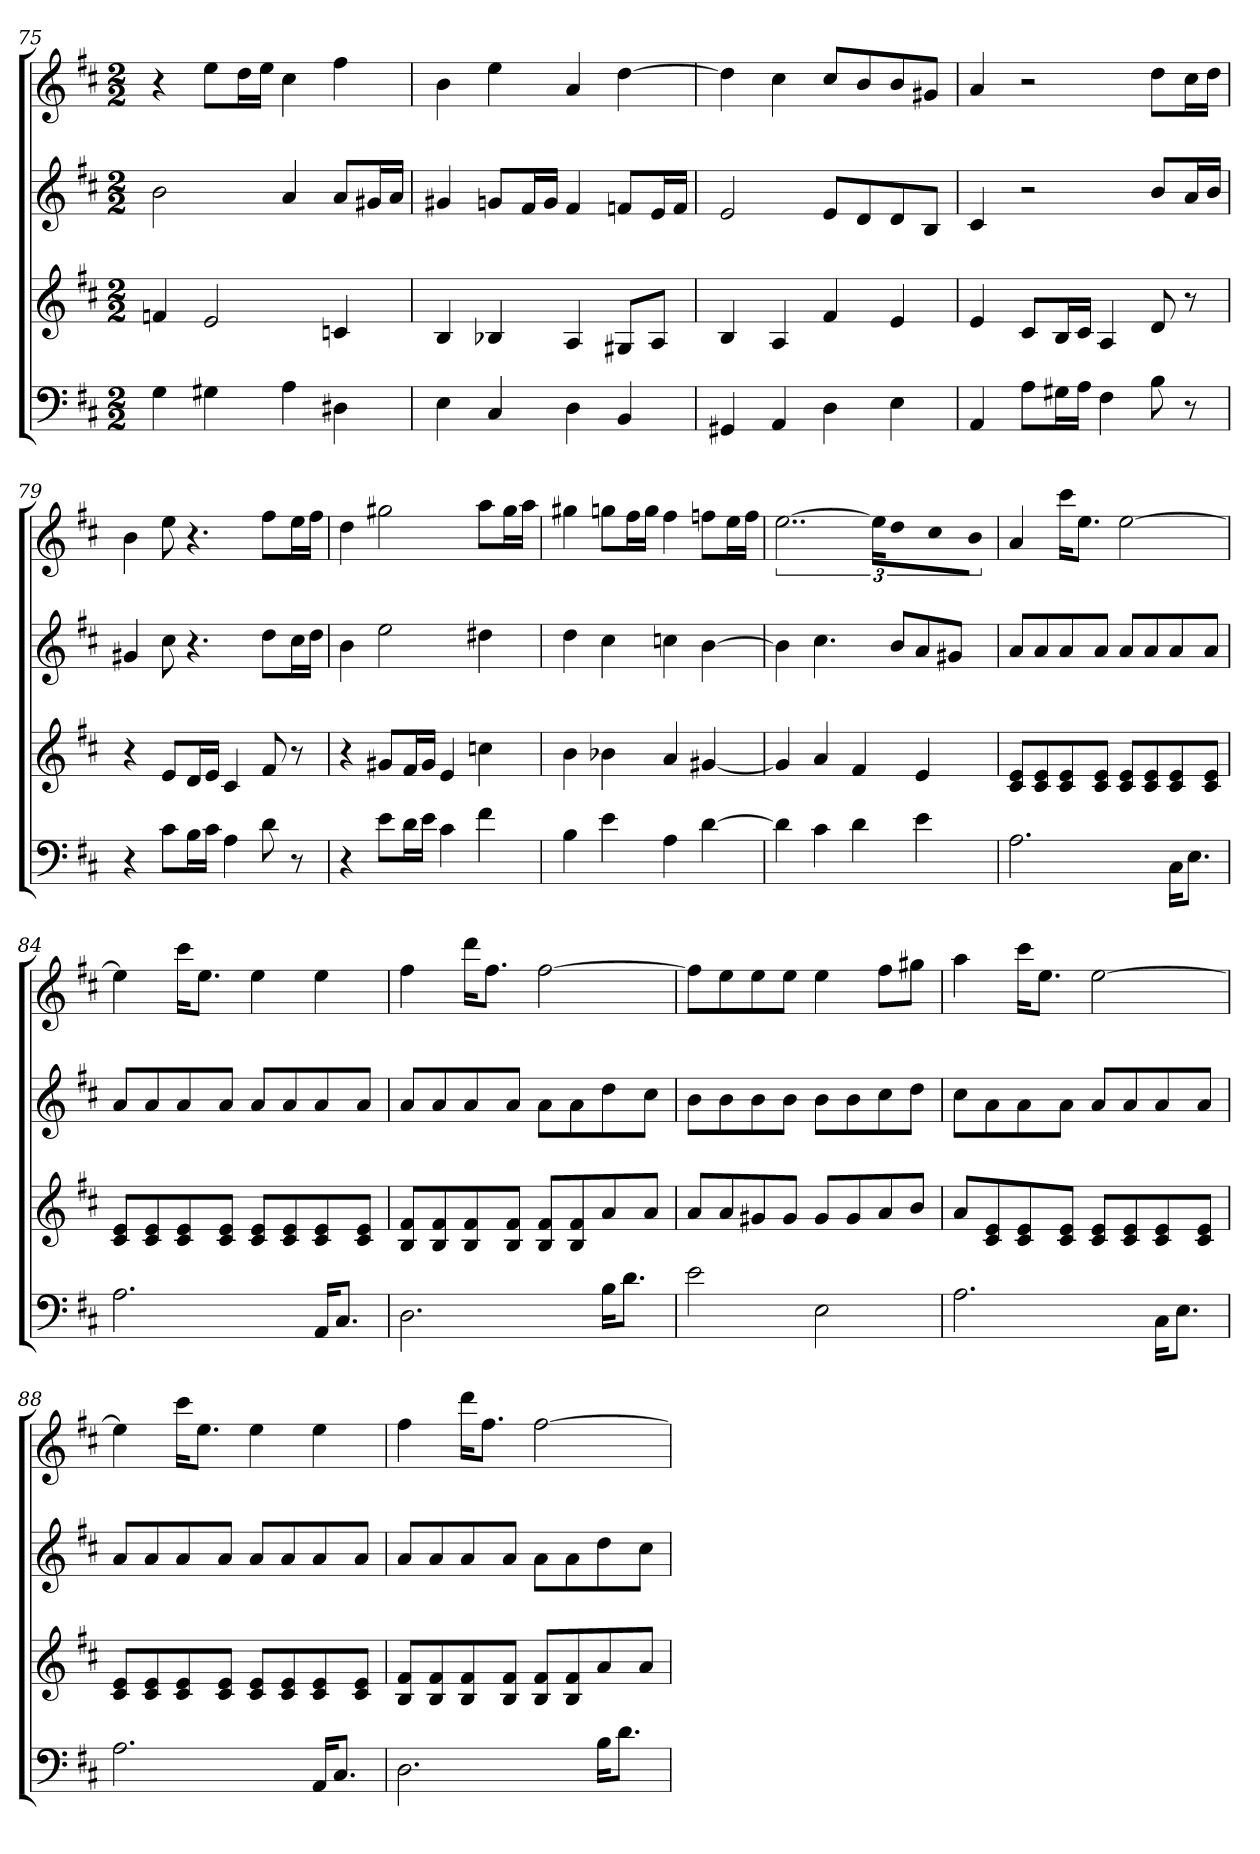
**kern	**kern	**kern	**kern
*part4	*part3	*part2	*part1
*staff4	*staff3	*staff2	*staff1
*k[f#c#]	*k[f#c#]	*k[f#c#]	*k[f#c#]
*D:	*D:	*D:	*D:
*M2/2	*M2/2	*M2/2	*M2/2
=75	=75	=75	=75
4G	4fn	2b	4r
4G#X	2e	.	8eeL
.	.	.	16ddL
.	.	.	16eeJJ
4A	.	4a	4cc#
4D#X	4cn	8aL	4ff#
.	.	16g#XL	.
.	.	16aJJ	.
=76	=76	=76	=76
4E	4B	4g#X	4b
4C#	4B-X	8gnL	4ee
.	.	16f#L	.
.	.	16gJJ	.
4D	4A	4f#	4a
4BB	8G#XL	8fnL	[4dd
.	8AJ	16eL	.
.	.	16fJJ	.
=77	=77	=77	=77
4GG#X	4B	2e	4dd]
4AA	4A	.	4cc#
4D	4f#	8eL	8cc#L
.	.	8d	8b
4E	4e	8d	8b
.	.	8BJ	8g#XJ
=78	=78	=78	=78
4AA	4e	4c#	4a
8AL	8c#L	2r	2r
16G#XL	16BL	.	.
16AJJ	16c#JJ	.	.
4F#	4A	.	.
8B	8d	8bL	8ddL
8r	8r	16aL	16cc#L
.	.	16bJJ	16ddJJ
=79	=79	=79	=79
4r	4r	4g#X	4b
8c#L	8eL	8cc#	8ee
16BL	16dL	4.r	4.r
16c#JJ	16eJJ	.	.
4A	4c#	.	.
8d	8f#	8ddL	8ff#L
8r	8r	16cc#L	16eeL
.	.	16ddJJ	16ff#JJ
=80	=80	=80	=80
4r	4r	4b	4dd
8eL	8g#XL	2ee	2gg#X
16dL	16f#L	.	.
16eJJ	16g#JJ	.	.
4c#	4e	.	.
4f#	4ccn	4dd#X	8aaL
.	.	.	16gg#L
.	.	.	16aaJJ
=81	=81	=81	=81
4B	4b	4dd	4gg#X
4e	4b-X	4cc#	8ggnL
.	.	.	16ff#L
.	.	.	16ggJJ
4A	4a	4ccn	4ff#
[4d	[4g#X	[4b	8ffnL
.	.	.	16eeL
.	.	.	16ffJJ
=82	=82	=82	=82
4d]	4g#]	4b]	[3..ee
4c#	4a	4.cc#	.
4d	4f#	.	.
.	.	.	24eeKL]
.	.	8bL	8dd
4e	4e	8a	8cc#
.	.	8g#XJ	8bJ
=83	=83	=83	=83
2.A	8c# 8eL	8aL	4a
.	8c# 8e	8a	.
.	8c# 8e	8a	16ccc#KL
.	.	.	8.eeJ
.	8c# 8eJ	8aJ	.
.	8c# 8eL	8aL	[2ee
.	8c# 8e	8a	.
16C#KL	8c# 8e	8a	.
8.EJ	.	.	.
.	8c# 8eJ	8aJ	.
=84	=84	=84	=84
2.A	8c# 8eL	8aL	4ee]
.	8c# 8e	8a	.
.	8c# 8e	8a	16ccc#KL
.	.	.	8.eeJ
.	8c# 8eJ	8aJ	.
.	8c# 8eL	8aL	4ee
.	8c# 8e	8a	.
16AAKL	8c# 8e	8a	4ee
8.C#J	.	.	.
.	8c# 8eJ	8aJ	.
=85	=85	=85	=85
2.D	8B 8f#L	8aL	4ff#
.	8B 8f#	8a	.
.	8B 8f#	8a	16dddKL
.	.	.	8.ff#J
.	8B 8f#J	8aJ	.
.	8B 8f#L	8aL	[2ff#
.	8B 8f#	8a	.
16BKL	8a	8dd	.
8.dJ	.	.	.
.	8aJ	8cc#J	.
=86	=86	=86	=86
2e	8aL	8bL	8ff#L]
.	8a	8b	8ee
.	8g#X	8b	8ee
.	8g#J	8bJ	8eeJ
2E	8g#L	8bL	4ee
.	8g#	8b	.
.	8a	8cc#	8ff#L
.	8bJ	8ddJ	8gg#XJ
=87	=87	=87	=87
2.A	8aL	8cc#L	4aa
.	8c# 8e	8a	.
.	8c# 8e	8a	16ccc#KL
.	.	.	8.eeJ
.	8c# 8eJ	8aJ	.
.	8c# 8eL	8aL	[2ee
.	8c# 8e	8a	.
16C#KL	8c# 8e	8a	.
8.EJ	.	.	.
.	8c# 8eJ	8aJ	.
=88	=88	=88	=88
2.A	8c# 8eL	8aL	4ee]
.	8c# 8e	8a	.
.	8c# 8e	8a	16ccc#KL
.	.	.	8.eeJ
.	8c# 8eJ	8aJ	.
.	8c# 8eL	8aL	4ee
.	8c# 8e	8a	.
16AAKL	8c# 8e	8a	4ee
8.C#J	.	.	.
.	8c# 8eJ	8aJ	.
=89	=89	=89	=89
2.D	8B 8f#L	8aL	4ff#
.	8B 8f#	8a	.
.	8B 8f#	8a	16dddKL
.	.	.	8.ff#J
.	8B 8f#J	8aJ	.
.	8B 8f#L	8aL	[2ff#
.	8B 8f#	8a	.
16BKL	8a	8dd	.
8.dJ	.	.	.
.	8aJ	8cc#J	.
=	=	=	=
*-	*-	*-	*-
